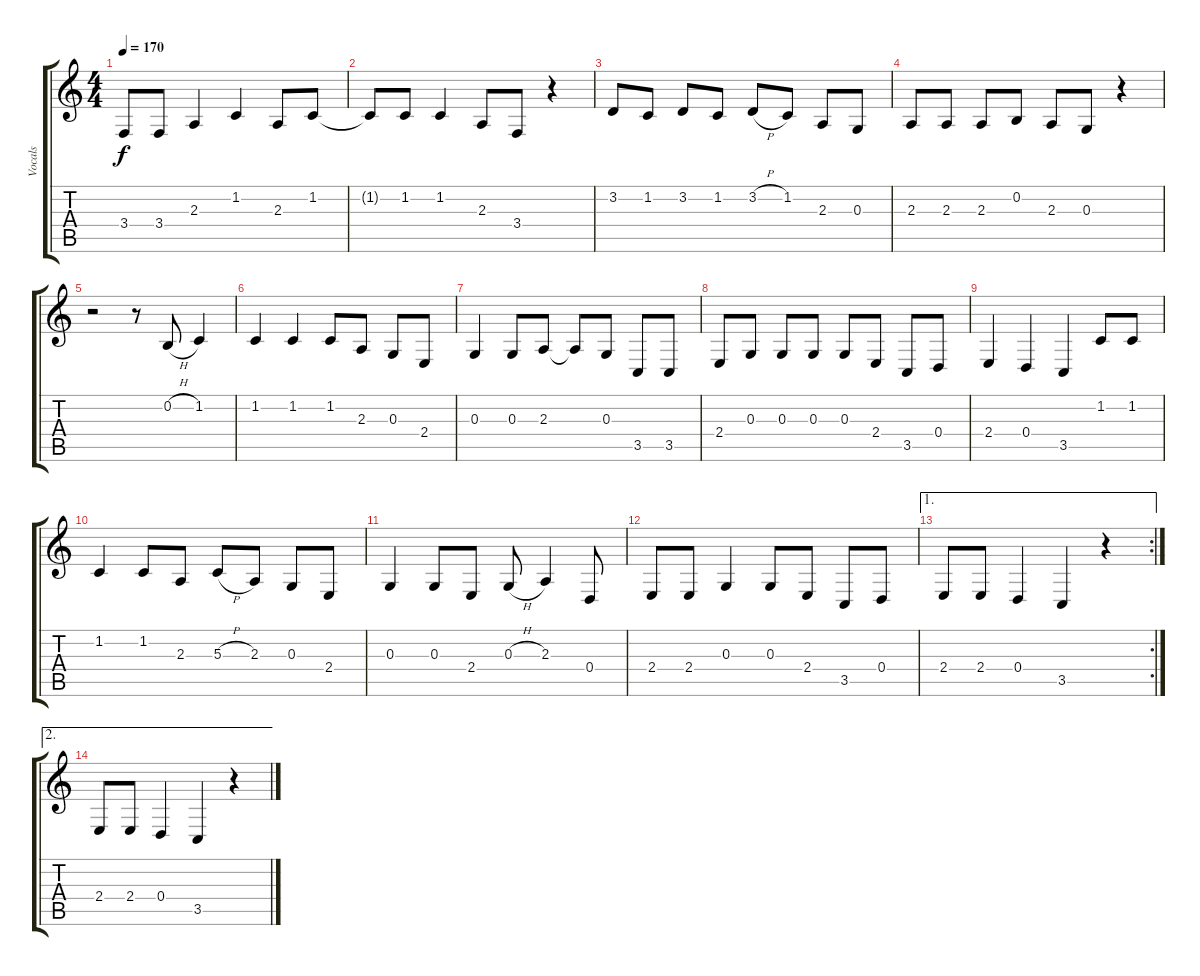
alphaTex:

\track ("Vocals" "Vocals") {instrument altosax}
\staff {score tabs}
\tuning (E4 B3 G3 D3 A2 E2) {hide}
\ts (4 4)
\tempo 170
\clef g2
\ks c
3.4.8{dy f} 3.4.8 2.3.4 1.2.4 2.3.8 1.2.8 |
1.2{t}.8 1.2.8 1.2.4 2.3.8 3.4.8 r.4 |
3.2.8 1.2.8 3.2.8 1.2.8 3.2{h}.8 1.2.8 2.3.8 0.3.8 |
2.3.8 2.3.8 2.3.8 0.2.8 2.3.8 0.3.8 r.4 |
r.2 r.8 0.2{h}.8 1.2.4 |
1.2.4 1.2.4 1.2.8 2.3.8 0.3.8 2.4.8 |
0.3.4 0.3.8 2.3.8 2.3{t}.8 0.3.8 3.5.8 3.5.8 |
2.4.8 0.3.8 0.3.8 0.3.8 0.3.8 2.4.8 3.5.8 0.4.8 |
2.4.4 0.4.4 3.5.4 1.2.8 1.2.8 |
1.2.4 1.2.8 2.3.8 5.3{h}.8 2.3.8 0.3.8 2.4.8 |
0.3.4 0.3.8 2.4.8 0.3{h}.8 2.3.4 0.4.8 |
2.4.8 2.4.8 0.3.4 0.3.8 2.4.8 3.5.8 0.4.8 |
\ae 1
\rc 2
2.4.8 2.4.8 0.4.4 3.5.4 r.4 |
\ae 2
2.4.8 2.4.8 0.4.4 3.5.4 r.4
